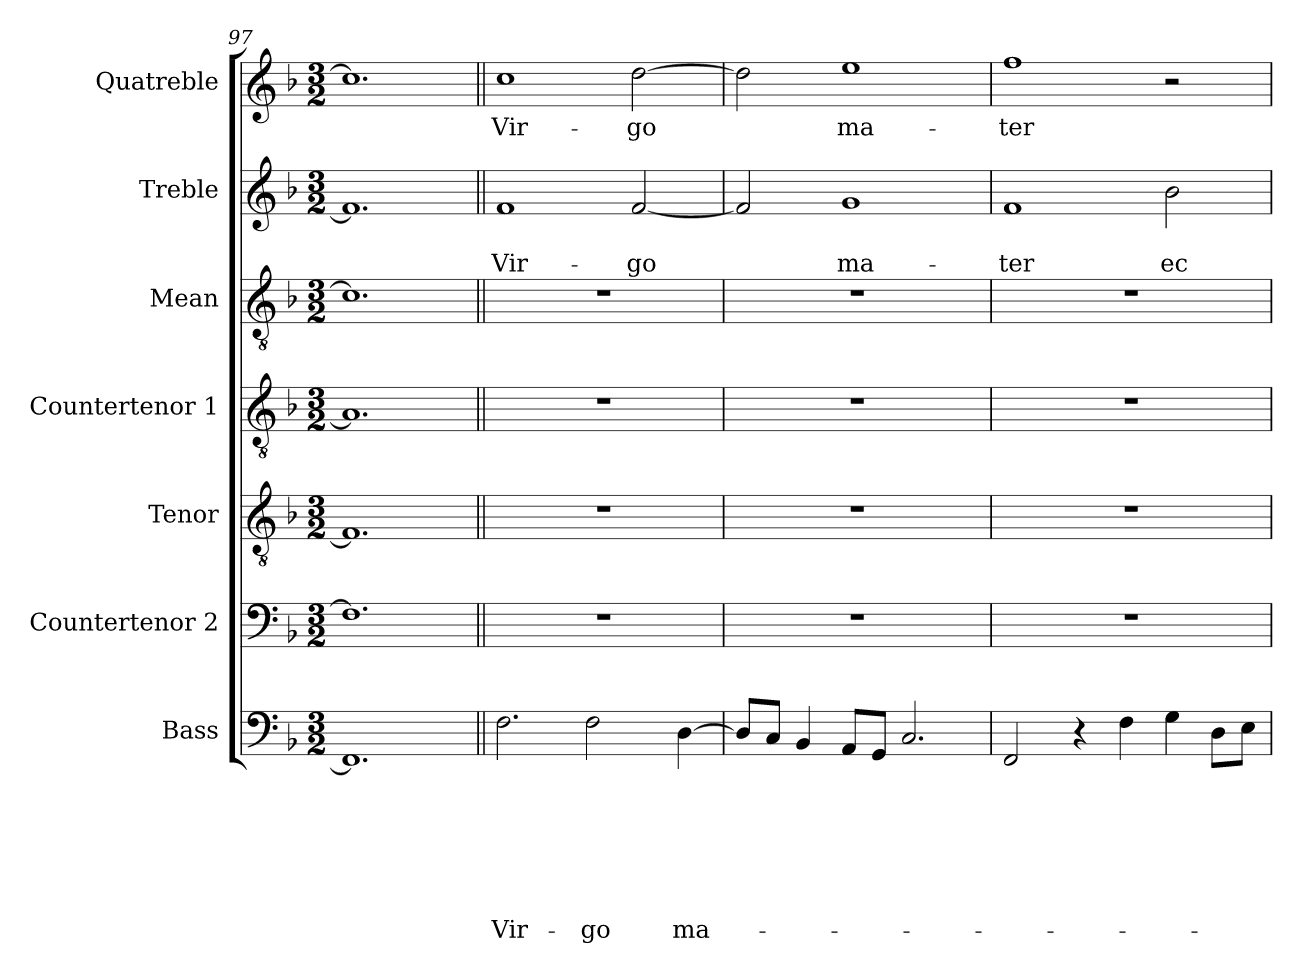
**kern	**text	**text	**text	**text	**text	**text	**text	**kern	**kern	**kern	**kern	**kern	**text	**text	**kern	**text
*part7	*part7	*part7	*part7	*part7	*part7	*part7	*part7	*part6	*part5	*part4	*part3	*part2	*part2	*part2	*part1	*part1
*staff7	*staff7	*staff7	*staff7	*staff7	*staff7	*staff7	*staff7	*staff6	*staff5	*staff4	*staff3	*staff2	*staff2	*staff2	*staff1	*staff1
*I"Bass	*	*	*	*	*	*	*	*I"Countertenor 2	*I"Tenor	*I"Countertenor 1	*I"Mean	*I"Treble	*	*	*I"Quatreble	*
*I'B	*	*	*	*	*	*	*	*I'C2	*I'T	*I'C1	*I'M	*I'Tr	*	*	*I'Q	*
*clefF4	*	*	*	*	*	*	*	*clefF4	*clefGv2	*clefGv2	*clefGv2	*clefG2	*	*	*clefG2	*
*k[b-]	*	*	*	*	*	*	*	*k[b-]	*k[b-]	*k[b-]	*k[b-]	*k[b-]	*	*	*k[b-]	*
*d:	*	*	*	*	*	*	*	*d:	*d:	*d:	*d:	*d:	*	*	*d:	*
*M3/2	*	*	*	*	*	*	*	*M3/2	*M3/2	*M3/2	*M3/2	*M3/2	*	*	*M3/2	*
=97	=97	=97	=97	=97	=97	=97	=97	=97	=97	=97	=97	=97	=97	=97	=97	=97
1.FF]	.	.	.	.	.	.	.	1.F]	1.F]	1.A]	1.c]	1.f]	.	.	1.cc]	.
!!LO:LB:g=z
=98||	=98||	=98||	=98||	=98||	=98||	=98||	=98||	=98||	=98||	=98||	=98||	=98||	=98||	=98||	=98||	=98||
2.F\	.	.	.	.	.	.	Vir-	1.r	1.r	1.r	1.r	1f	.	Vir-	1cc	Vir-
2F\	.	.	.	.	.	.	-go	.	.	.	.	.	.	.	.	.
.	.	.	.	.	.	.	.	.	.	.	.	[2f/	.	-go	[2dd\	-go
[4D\	.	.	.	.	.	.	ma-	.	.	.	.	.	.	.	.	.
=99	=99	=99	=99	=99	=99	=99	=99	=99	=99	=99	=99	=99	=99	=99	=99	=99
8D/L]	.	.	.	.	.	.	.	1.r	1.r	1.r	1.r	2f/]	.	.	2dd\]	.
8C/J	.	.	.	.	.	.	.	.	.	.	.	.	.	.	.	.
4BB-/	.	.	.	.	.	.	.	.	.	.	.	.	.	.	.	.
8AA/L	.	.	.	.	.	.	.	.	.	.	.	1g	.	ma-	1ee	ma-
8GG/J	.	.	.	.	.	.	.	.	.	.	.	.	.	.	.	.
2.C/	.	.	.	.	.	.	.	.	.	.	.	.	.	.	.	.
=100	=100	=100	=100	=100	=100	=100	=100	=100	=100	=100	=100	=100	=100	=100	=100	=100
2FF/	.	.	.	.	.	.	.	1.r	1.r	1.r	1.r	1f	.	-ter	1ff	-ter
4r	.	.	.	.	.	.	.	.	.	.	.	.	.	.	.	.
4F\	.	.	.	.	.	.	.	.	.	.	.	.	.	.	.	.
4G\	.	.	.	.	.	.	.	.	.	.	.	2b-\	.	ec-	2r	.
8D\L	.	.	.	.	.	.	.	.	.	.	.	.	.	.	.	.
8E\J	.	.	.	.	.	.	.	.	.	.	.	.	.	.	.	.
=	=	=	=	=	=	=	=	=	=	=	=	=	=	=	=	=
*-	*-	*-	*-	*-	*-	*-	*-	*-	*-	*-	*-	*-	*-	*-	*-	*-
